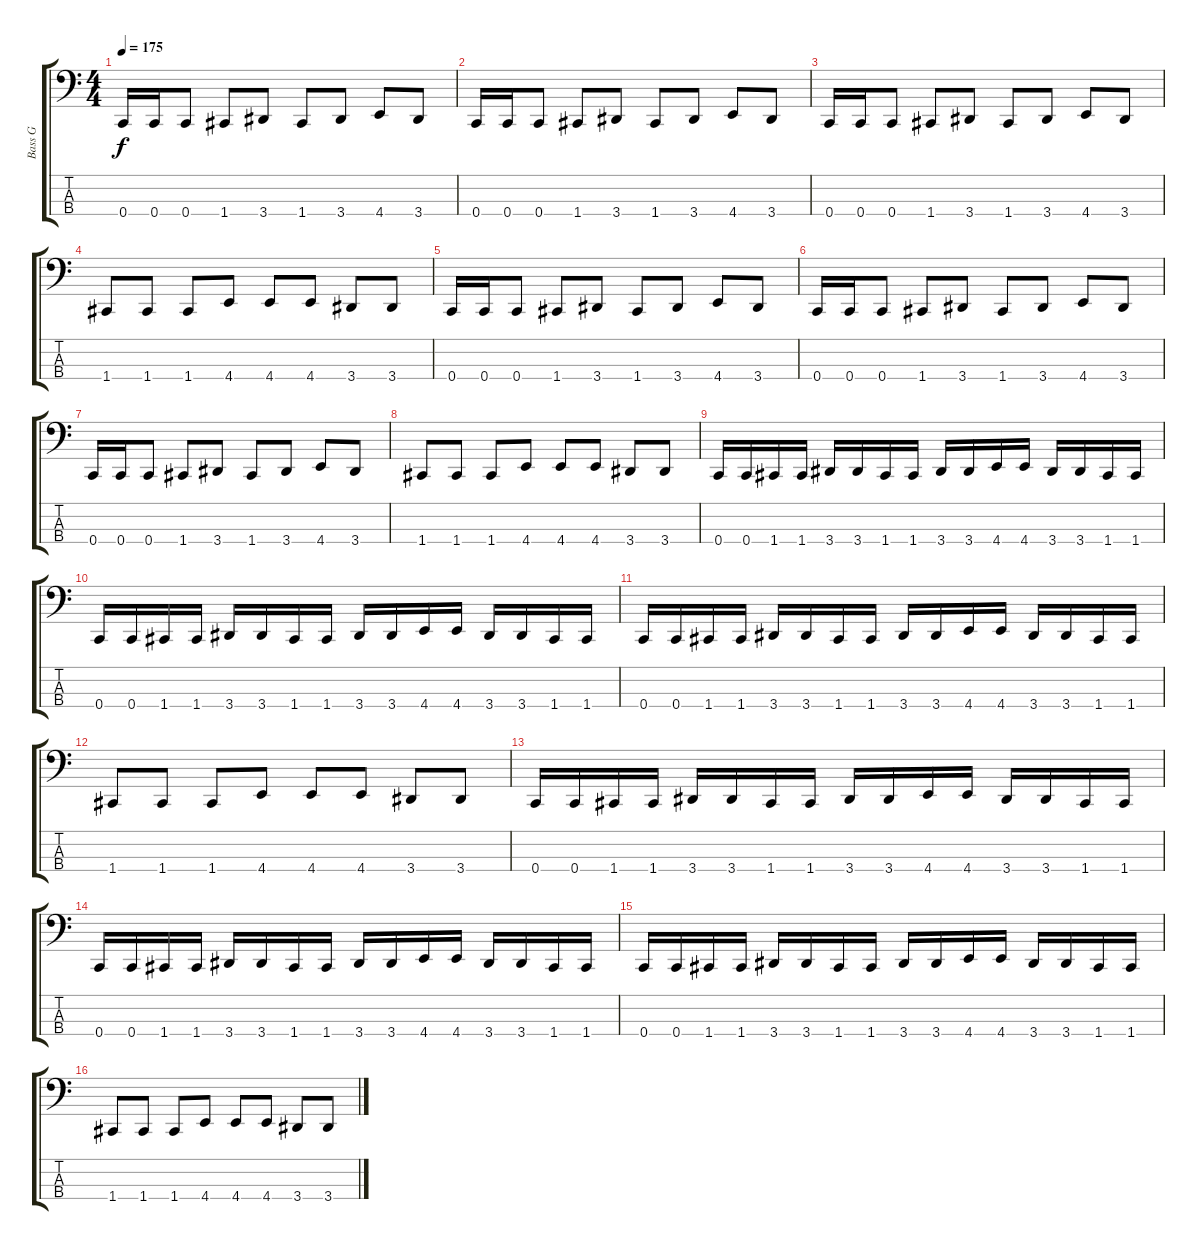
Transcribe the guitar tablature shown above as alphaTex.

\track ("Bass G" "Bass G") {instrument electricbasspick}
\staff {score tabs}
\tuning (Eb2 Bb1 F1 C1) {hide}
\ts (4 4)
\tempo 175
\clef f4
\ks c
0.4.16{dy f instrument electricbasspick} 0.4.16 0.4.8 1.4.8 3.4.8 1.4.8 3.4.8 4.4.8 3.4.8 |
0.4.16 0.4.16 0.4.8 1.4.8 3.4.8 1.4.8 3.4.8 4.4.8 3.4.8 |
0.4.16 0.4.16 0.4.8 1.4.8 3.4.8 1.4.8 3.4.8 4.4.8 3.4.8 |
1.4.8 1.4.8 1.4.8 4.4.8 4.4.8 4.4.8 3.4.8 3.4.8 |
0.4.16 0.4.16 0.4.8 1.4.8 3.4.8 1.4.8 3.4.8 4.4.8 3.4.8 |
0.4.16 0.4.16 0.4.8 1.4.8 3.4.8 1.4.8 3.4.8 4.4.8 3.4.8 |
0.4.16 0.4.16 0.4.8 1.4.8 3.4.8 1.4.8 3.4.8 4.4.8 3.4.8 |
1.4.8 1.4.8 1.4.8 4.4.8 4.4.8 4.4.8 3.4.8 3.4.8 |
0.4.16 0.4.16 1.4.16 1.4.16 3.4.16 3.4.16 1.4.16 1.4.16 3.4.16 3.4.16 4.4.16 4.4.16 3.4.16 3.4.16 1.4.16 1.4.16 |
0.4.16 0.4.16 1.4.16 1.4.16 3.4.16 3.4.16 1.4.16 1.4.16 3.4.16 3.4.16 4.4.16 4.4.16 3.4.16 3.4.16 1.4.16 1.4.16 |
0.4.16 0.4.16 1.4.16 1.4.16 3.4.16 3.4.16 1.4.16 1.4.16 3.4.16 3.4.16 4.4.16 4.4.16 3.4.16 3.4.16 1.4.16 1.4.16 |
1.4.8 1.4.8 1.4.8 4.4.8 4.4.8 4.4.8 3.4.8 3.4.8 |
0.4.16 0.4.16 1.4.16 1.4.16 3.4.16 3.4.16 1.4.16 1.4.16 3.4.16 3.4.16 4.4.16 4.4.16 3.4.16 3.4.16 1.4.16 1.4.16 |
0.4.16 0.4.16 1.4.16 1.4.16 3.4.16 3.4.16 1.4.16 1.4.16 3.4.16 3.4.16 4.4.16 4.4.16 3.4.16 3.4.16 1.4.16 1.4.16 |
0.4.16 0.4.16 1.4.16 1.4.16 3.4.16 3.4.16 1.4.16 1.4.16 3.4.16 3.4.16 4.4.16 4.4.16 3.4.16 3.4.16 1.4.16 1.4.16 |
1.4.8 1.4.8 1.4.8 4.4.8 4.4.8 4.4.8 3.4.8 3.4.8
